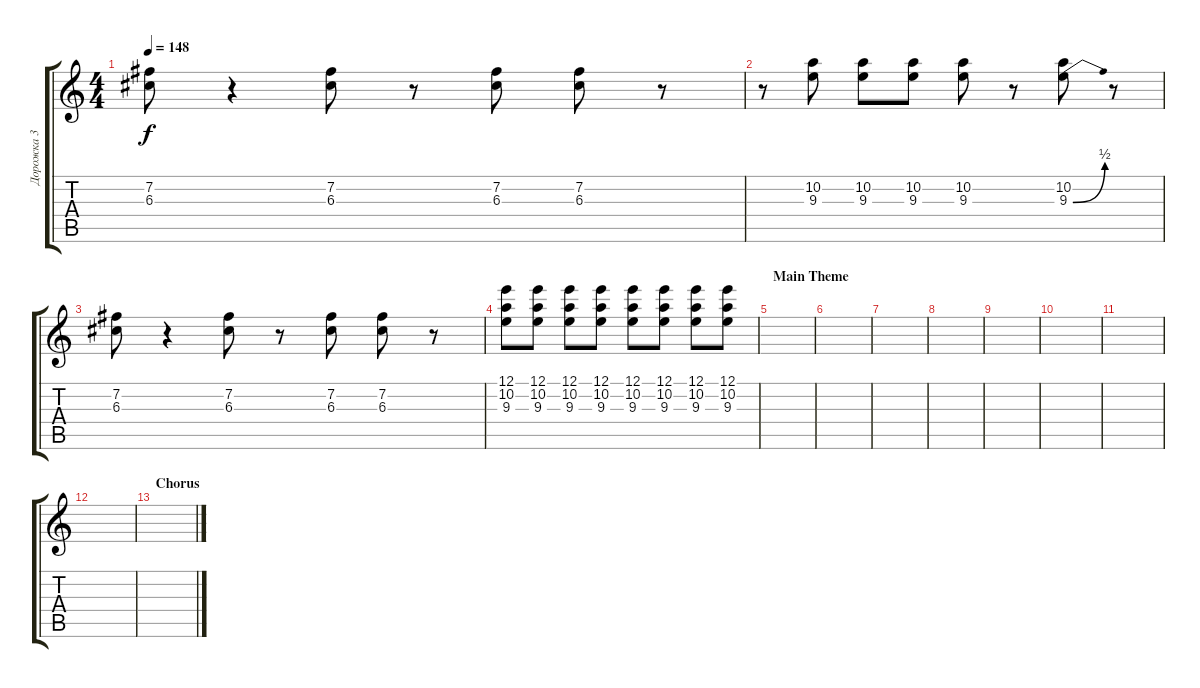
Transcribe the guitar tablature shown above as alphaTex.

\track ("Дорожка 3" "Дорожка 3") {instrument overdrivenguitar}
\staff {score tabs}
\tuning (E4 B3 G3 D3 A2 E2) {hide}
\ts (4 4)
\tempo 148
\clef g2
\ks c
(7.2 6.3).8{dy f} r.4 (7.2 6.3).8 r.8 (7.2 6.3).8 (7.2 6.3).8 r.8 |
r.8 (10.2 9.3).8 (10.2 9.3).8 (10.2 9.3).8 (10.2 9.3).8 r.8 (10.2 9.3{be (bend 0 0 60 2)}).8 r.8 |
(7.2 6.3).8 r.4 (7.2 6.3).8 r.8 (7.2 6.3).8 (7.2 6.3).8 r.8 |
(12.1 10.2 9.3).8 (12.1 10.2 9.3).8 (12.1 10.2 9.3).8 (12.1 10.2 9.3).8 (12.1 10.2 9.3).8 (12.1 10.2 9.3).8 (12.1 10.2 9.3).8 (12.1 10.2 9.3).8 |
\section ("" "Main Theme")
|
|
|
|
|
|
|
|
\section ("" "Chorus")
